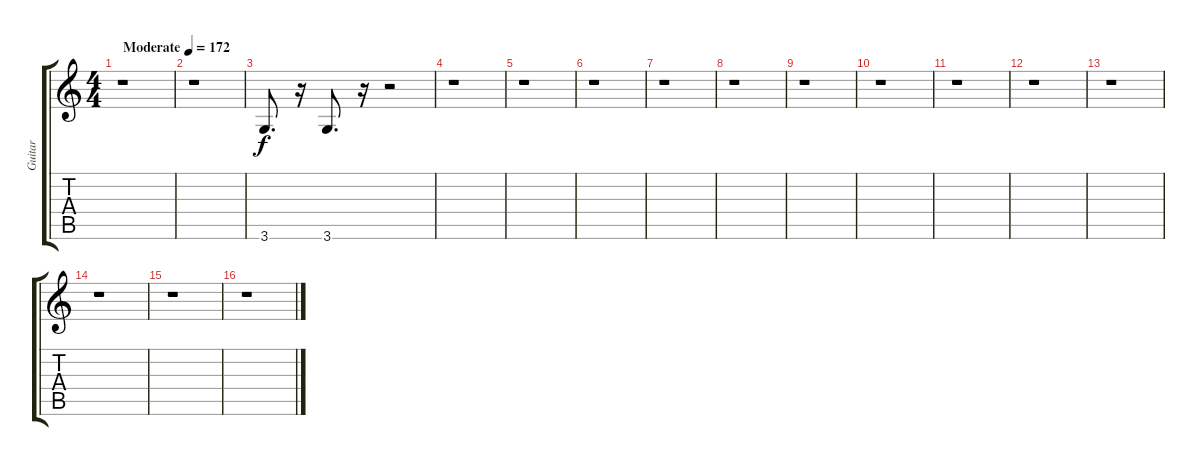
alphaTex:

\track ("Guitar" "Guitar") {instrument distortionguitar}
\staff {score tabs}
\tuning (E4 B3 G3 D3 A2 E2) {hide}
\ts (4 4)
\tempo (172 "Moderate")
\clef g2
\ks c
r.1{dy f instrument distortionguitar} |
r.1 |
3.6.8{d} r.16 3.6.8{d} r.16 r.2 |
r.1 |
r.1 |
r.1 |
r.1 |
r.1 |
r.1 |
r.1 |
r.1 |
r.1 |
r.1 |
r.1 |
r.1 |
r.1
